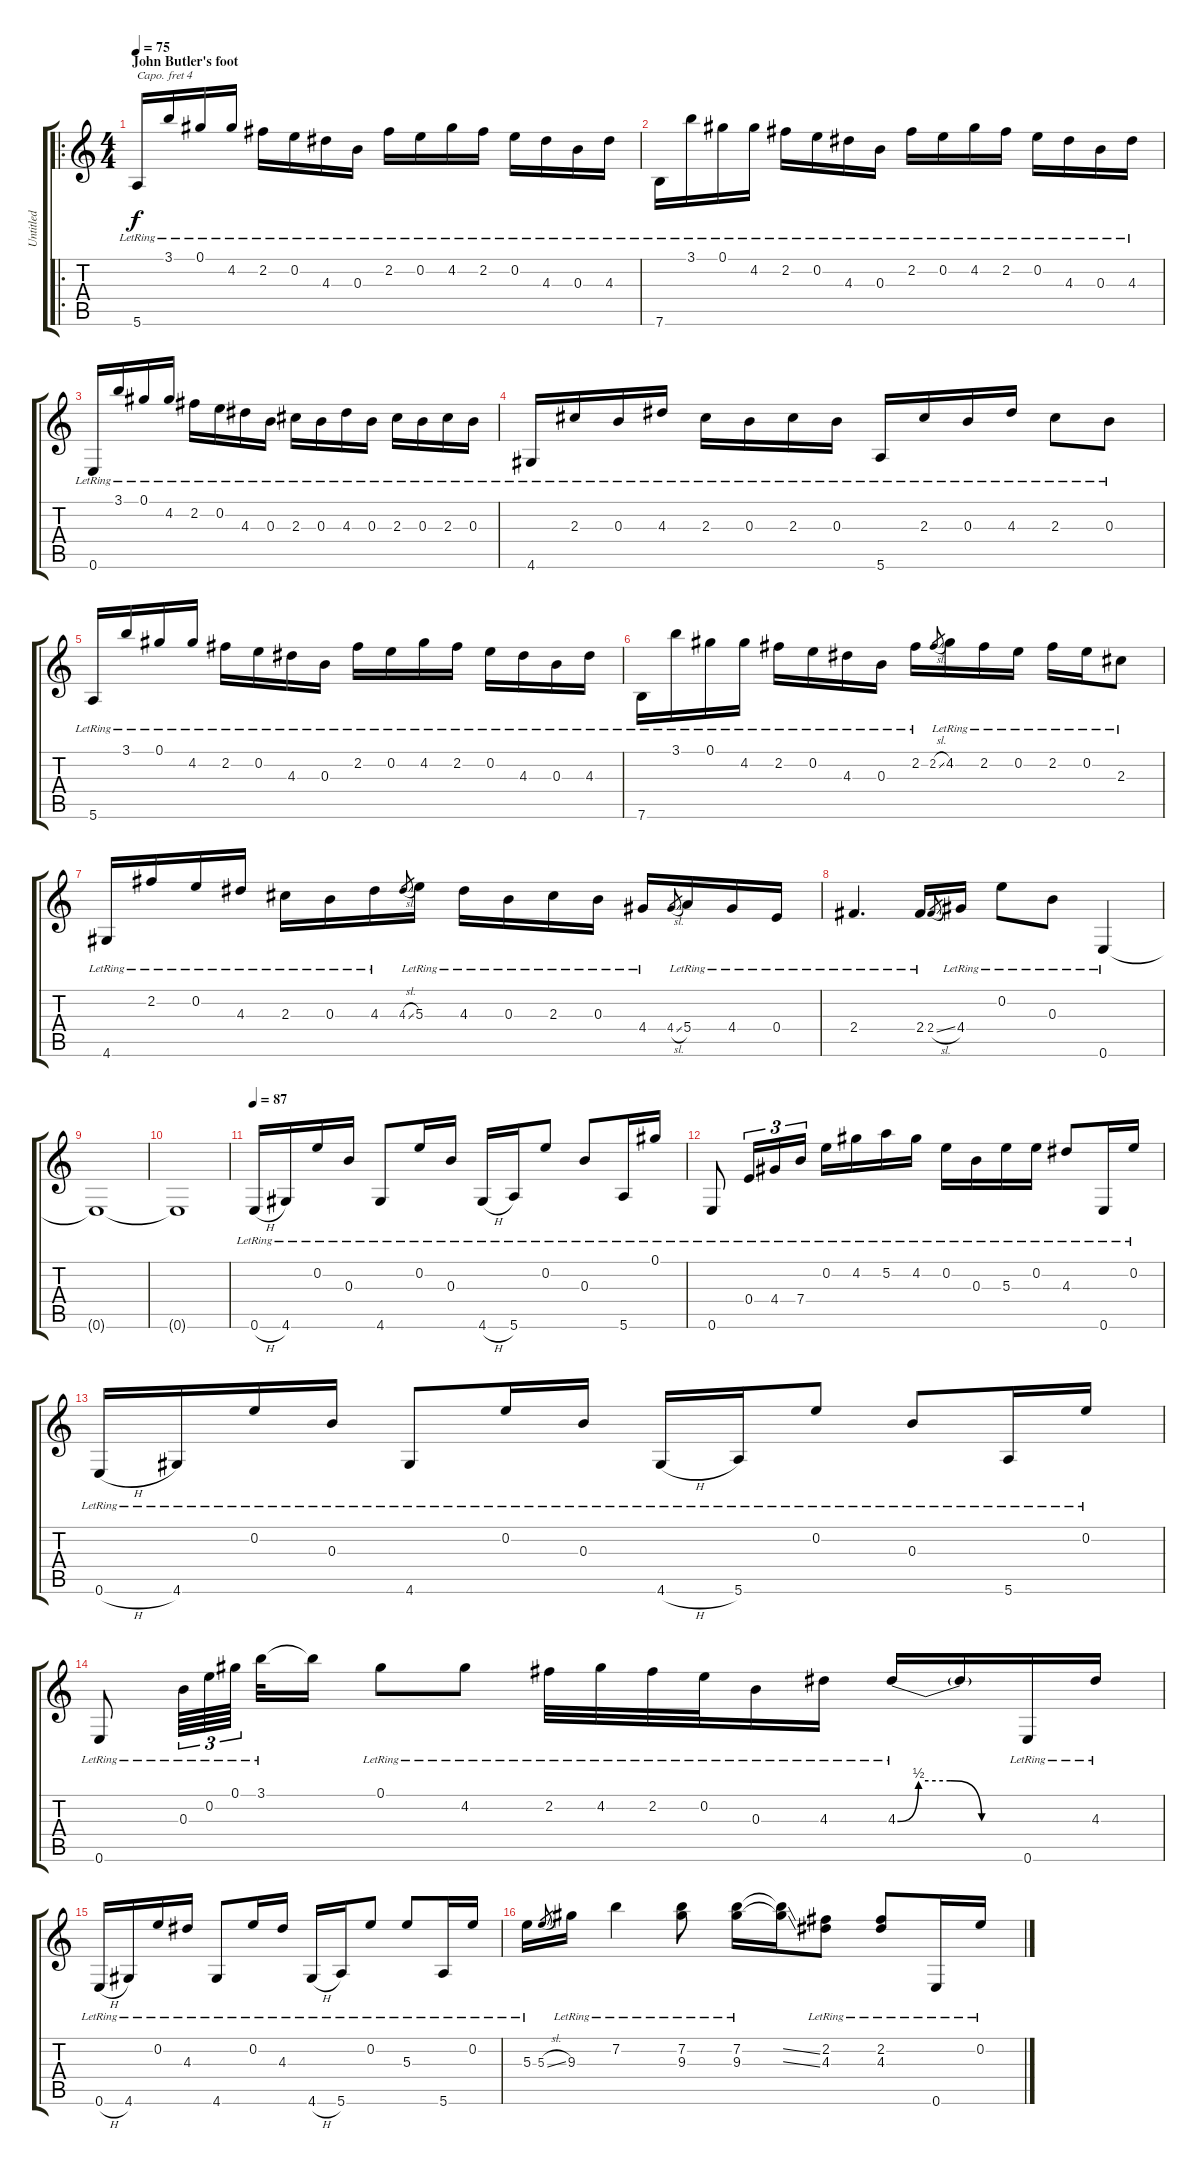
\track ("Untitled" "Untitled") {instrument acousticguitarsteel}
\staff {score tabs}
\capo 4
\tuning (E4 C4 G3 C3 G2 C2) {hide}
\ro
\ts (4 4)
\section ("" "John Butler's foot")
\tempo 75
\clef g2
\ks c
5.6{lr}.16{dy f instrument acousticguitarsteel} 3.1{lr}.16 0.1{lr}.16 4.2{lr}.16 2.2{lr}.16 0.2{lr}.16 4.3{lr}.16 0.3{lr}.16 2.2{lr}.16 0.2{lr}.16 4.2{lr}.16 2.2{lr}.16 0.2{lr}.16 4.3{lr}.16 0.3{lr}.16 4.3{lr}.16 |
7.6{lr}.16 3.1{lr}.16 0.1{lr}.16 4.2{lr}.16 2.2{lr}.16 0.2{lr}.16 4.3{lr}.16 0.3{lr}.16 2.2{lr}.16 0.2{lr}.16 4.2{lr}.16 2.2{lr}.16 0.2{lr}.16 4.3{lr}.16 0.3{lr}.16 4.3{lr}.16 |
0.6{lr}.16 3.1{lr}.16 0.1{lr}.16 4.2{lr}.16 2.2{lr}.16 0.2{lr}.16 4.3{lr}.16 0.3{lr}.16 2.3{lr}.16 0.3{lr}.16 4.3{lr}.16 0.3{lr}.16 2.3{lr}.16 0.3{lr}.16 2.3{lr}.16 0.3{lr}.16 |
4.6{lr}.16 2.3{lr}.16 0.3{lr}.16 4.3{lr}.16 2.3{lr}.16 0.3{lr}.16 2.3{lr}.16 0.3{lr}.16 5.6{lr}.16 2.3{lr}.16 0.3{lr}.16 4.3{lr}.16 2.3{lr}.8 0.3{lr}.8 |
5.6{lr}.16 3.1{lr}.16 0.1{lr}.16 4.2{lr}.16 2.2{lr}.16 0.2{lr}.16 4.3{lr}.16 0.3{lr}.16 2.2{lr}.16 0.2{lr}.16 4.2{lr}.16 2.2{lr}.16 0.2{lr}.16 4.3{lr}.16 0.3{lr}.16 4.3{lr}.16 |
7.6{lr}.16 3.1{lr}.16 0.1{lr}.16 4.2{lr}.16 2.2{lr}.16 0.2{lr}.16 4.3{lr}.16 0.3{lr}.16 2.2{lr}.16 2.2{sl}.8{gr} 4.2{lr}.16 2.2{lr}.16 0.2{lr}.16 2.2{lr}.16 0.2{lr}.16 2.3{lr}.8 |
4.6{lr}.16 2.2{lr}.16 0.2{lr}.16 4.3{lr}.16 2.3{lr}.16 0.3{lr}.16 4.3{lr}.16 4.3{sl}.8{gr} 5.3{lr}.16 4.3{lr}.16 0.3{lr}.16 2.3{lr}.16 0.3{lr}.16 4.4{lr}.16 4.4{sl}.8{gr} 5.4{lr}.16 4.4{lr}.16 0.4{lr}.16 |
2.4{lr}.4{d} 2.4{lr}.16 2.4{sl}.8{gr} 4.4{lr}.16 0.2{lr}.8 0.3{lr}.8 0.6{lr}.4 |
0.6{t}.1 |
0.6{t}.1 |
\tempo 87
0.6{h lr}.16 4.6{lr}.16 0.2{lr}.16 0.3{lr}.16 4.6{lr}.8 0.2{lr}.16 0.3{lr}.16 4.6{h lr}.16 5.6{lr}.16 0.2{lr}.8 0.3{lr}.8 5.6{lr}.16 0.1{lr}.16 |
0.6{lr}.8 0.4{lr}.16{tu (3 2)} 4.4{lr}.16{tu (3 2)} 7.4{lr}.16{tu (3 2)} 0.2{lr}.16 4.2{lr}.16 5.2{lr}.16 4.2{lr}.16 0.2{lr}.16 0.3{lr}.16 5.3{lr}.16 0.2{lr}.16 4.3{lr}.8 0.6{lr}.16 0.2{lr}.16 |
0.6{h lr}.16 4.6{lr}.16 0.2{lr}.16 0.3{lr}.16 4.6{lr}.8 0.2{lr}.16 0.3{lr}.16 4.6{h lr}.16 5.6{lr}.16 0.2{lr}.8 0.3{lr}.8 5.6{lr}.16 0.2{lr}.16 |
0.6{lr}.8 0.3{lr}.64{tu (3 2)} 0.2{lr}.64{tu (3 2)} 0.1{lr}.64{tu (3 2) beam splitsecondary} 3.1{lr}.32 3.1{t}.16 0.1{lr}.8 4.2{lr}.8 2.2{lr}.32 4.2{lr}.32 2.2{lr}.32 0.2{lr}.32 0.3{lr}.16 4.3{lr}.16 4.3{be (custom 0 0 10 2 25 2 40 0 60 0) lr}.16 4.3{t}.16 0.6{lr}.16 4.3{lr}.16 |
0.6{h lr}.16 4.6{lr}.16 0.2{lr}.16 4.3{lr}.16 4.6{lr}.8 0.2{lr}.16 4.3{lr}.16 4.6{h lr}.16 5.6{lr}.16 0.2{lr}.8 5.3{lr}.8 5.6{lr}.16 0.2{lr}.16 |
5.3{lr}.16 5.3{sl}.8{gr} 9.3{lr}.16 7.2{lr}.4 (7.2{lr} 9.3{lr}).8 (7.2{lr} 9.3{lr}).16 (7.2{ss t} 9.3{ss t}).16 (2.2{lr} 4.3{lr}).8 (2.2{lr} 4.3{lr}).8 0.6{lr}.16 0.2{lr}.16
